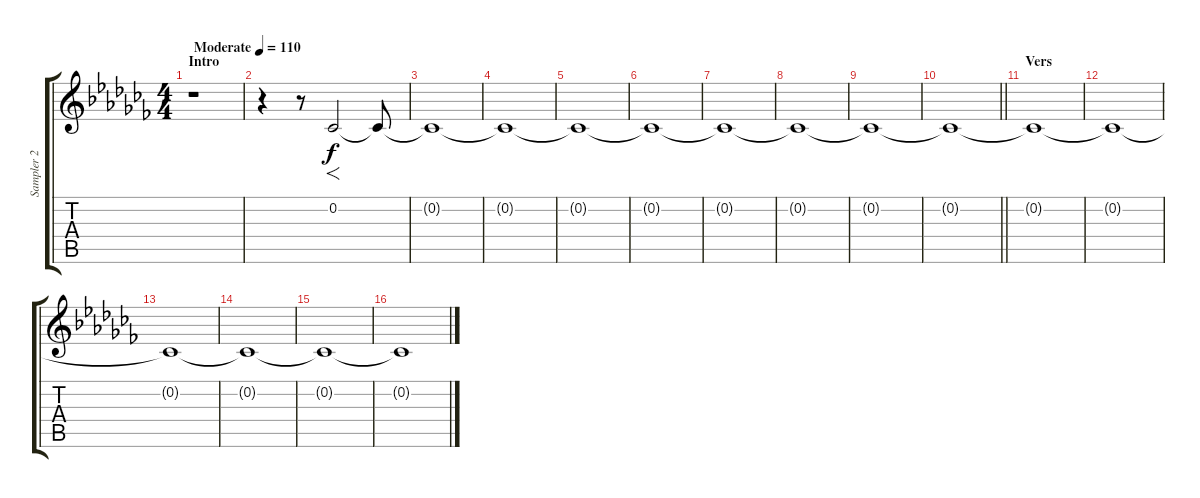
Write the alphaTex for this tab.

\track ("Sampler 2 - Joe Hahn" "Sampler 2 ") {instrument pad1newage}
\staff {score tabs}
\tuning (E4 B3 G3 D3 A2 D2) {hide}
\ts (4 4)
\section ("" "Intro")
\tempo (110 "Moderate")
\clef g2
\ks abminor
r.1{dy f instrument pad1newage} |
r.4 r.8 0.2.2{f} 0.2{t}.8 |
0.2{t}.1 |
0.2{t}.1 |
0.2{t}.1 |
0.2{t}.1 |
0.2{t}.1 |
0.2{t}.1 |
0.2{t}.1 |
\barLineRight lightlight
0.2{t}.1 |
\section ("" "Vers")
0.2{t}.1 |
0.2{t}.1 |
0.2{t}.1 |
0.2{t}.1 |
0.2{t}.1 |
0.2{t}.1
